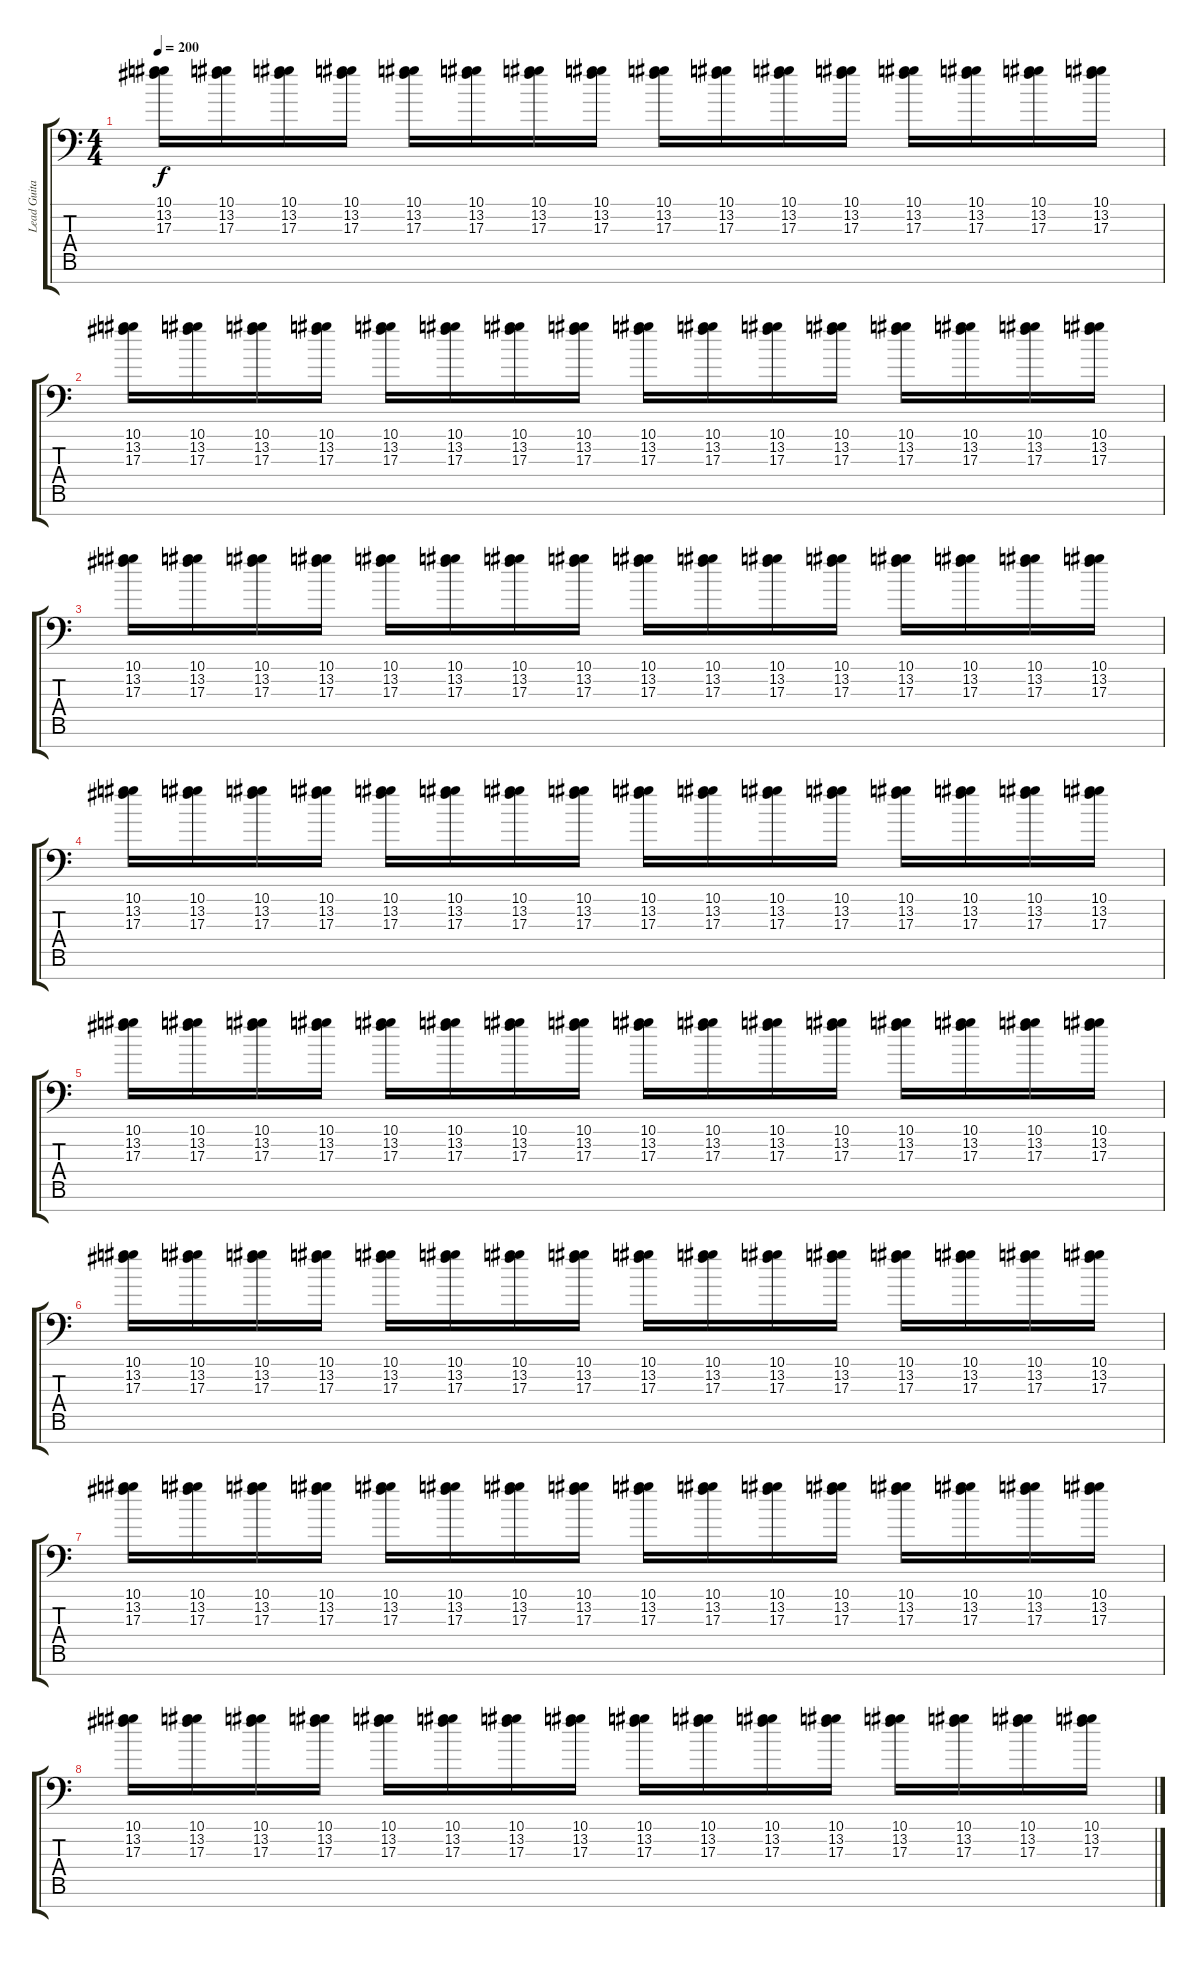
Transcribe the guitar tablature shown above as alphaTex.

\track ("Lead Guitar (Tuned To F)" "Lead Guita") {instrument distortionguitar}
\staff {score tabs}
\tuning (Bb3 Gb3 Db3 Ab2 Eb2 Bb1 F1) {hide}
\ts (4 4)
\tempo 200
\clef f4
\ks c
(10.1 13.2 17.3).16{dy f} (10.1 13.2 17.3).16 (10.1 13.2 17.3).16 (10.1 13.2 17.3).16 (10.1 13.2 17.3).16 (10.1 13.2 17.3).16 (10.1 13.2 17.3).16 (10.1 13.2 17.3).16 (10.1 13.2 17.3).16 (10.1 13.2 17.3).16 (10.1 13.2 17.3).16 (10.1 13.2 17.3).16 (10.1 13.2 17.3).16 (10.1 13.2 17.3).16 (10.1 13.2 17.3).16 (10.1 13.2 17.3).16 |
(10.1 13.2 17.3).16 (10.1 13.2 17.3).16 (10.1 13.2 17.3).16 (10.1 13.2 17.3).16 (10.1 13.2 17.3).16 (10.1 13.2 17.3).16 (10.1 13.2 17.3).16 (10.1 13.2 17.3).16 (10.1 13.2 17.3).16 (10.1 13.2 17.3).16 (10.1 13.2 17.3).16 (10.1 13.2 17.3).16 (10.1 13.2 17.3).16 (10.1 13.2 17.3).16 (10.1 13.2 17.3).16 (10.1 13.2 17.3).16 |
(10.1 13.2 17.3).16 (10.1 13.2 17.3).16 (10.1 13.2 17.3).16 (10.1 13.2 17.3).16 (10.1 13.2 17.3).16 (10.1 13.2 17.3).16 (10.1 13.2 17.3).16 (10.1 13.2 17.3).16 (10.1 13.2 17.3).16 (10.1 13.2 17.3).16 (10.1 13.2 17.3).16 (10.1 13.2 17.3).16 (10.1 13.2 17.3).16 (10.1 13.2 17.3).16 (10.1 13.2 17.3).16 (10.1 13.2 17.3).16 |
(10.1 13.2 17.3).16 (10.1 13.2 17.3).16 (10.1 13.2 17.3).16 (10.1 13.2 17.3).16 (10.1 13.2 17.3).16 (10.1 13.2 17.3).16 (10.1 13.2 17.3).16 (10.1 13.2 17.3).16 (10.1 13.2 17.3).16 (10.1 13.2 17.3).16 (10.1 13.2 17.3).16 (10.1 13.2 17.3).16 (10.1 13.2 17.3).16 (10.1 13.2 17.3).16 (10.1 13.2 17.3).16 (10.1 13.2 17.3).16 |
(10.1 13.2 17.3).16 (10.1 13.2 17.3).16 (10.1 13.2 17.3).16 (10.1 13.2 17.3).16 (10.1 13.2 17.3).16 (10.1 13.2 17.3).16 (10.1 13.2 17.3).16 (10.1 13.2 17.3).16 (10.1 13.2 17.3).16 (10.1 13.2 17.3).16 (10.1 13.2 17.3).16 (10.1 13.2 17.3).16 (10.1 13.2 17.3).16 (10.1 13.2 17.3).16 (10.1 13.2 17.3).16 (10.1 13.2 17.3).16 |
(10.1 13.2 17.3).16 (10.1 13.2 17.3).16 (10.1 13.2 17.3).16 (10.1 13.2 17.3).16 (10.1 13.2 17.3).16 (10.1 13.2 17.3).16 (10.1 13.2 17.3).16 (10.1 13.2 17.3).16 (10.1 13.2 17.3).16 (10.1 13.2 17.3).16 (10.1 13.2 17.3).16 (10.1 13.2 17.3).16 (10.1 13.2 17.3).16 (10.1 13.2 17.3).16 (10.1 13.2 17.3).16 (10.1 13.2 17.3).16 |
(10.1 13.2 17.3).16 (10.1 13.2 17.3).16 (10.1 13.2 17.3).16 (10.1 13.2 17.3).16 (10.1 13.2 17.3).16 (10.1 13.2 17.3).16 (10.1 13.2 17.3).16 (10.1 13.2 17.3).16 (10.1 13.2 17.3).16 (10.1 13.2 17.3).16 (10.1 13.2 17.3).16 (10.1 13.2 17.3).16 (10.1 13.2 17.3).16 (10.1 13.2 17.3).16 (10.1 13.2 17.3).16 (10.1 13.2 17.3).16 |
(10.1 13.2 17.3).16 (10.1 13.2 17.3).16 (10.1 13.2 17.3).16 (10.1 13.2 17.3).16 (10.1 13.2 17.3).16 (10.1 13.2 17.3).16 (10.1 13.2 17.3).16 (10.1 13.2 17.3).16 (10.1 13.2 17.3).16 (10.1 13.2 17.3).16 (10.1 13.2 17.3).16 (10.1 13.2 17.3).16 (10.1 13.2 17.3).16 (10.1 13.2 17.3).16 (10.1 13.2 17.3).16 (10.1 13.2 17.3).16
